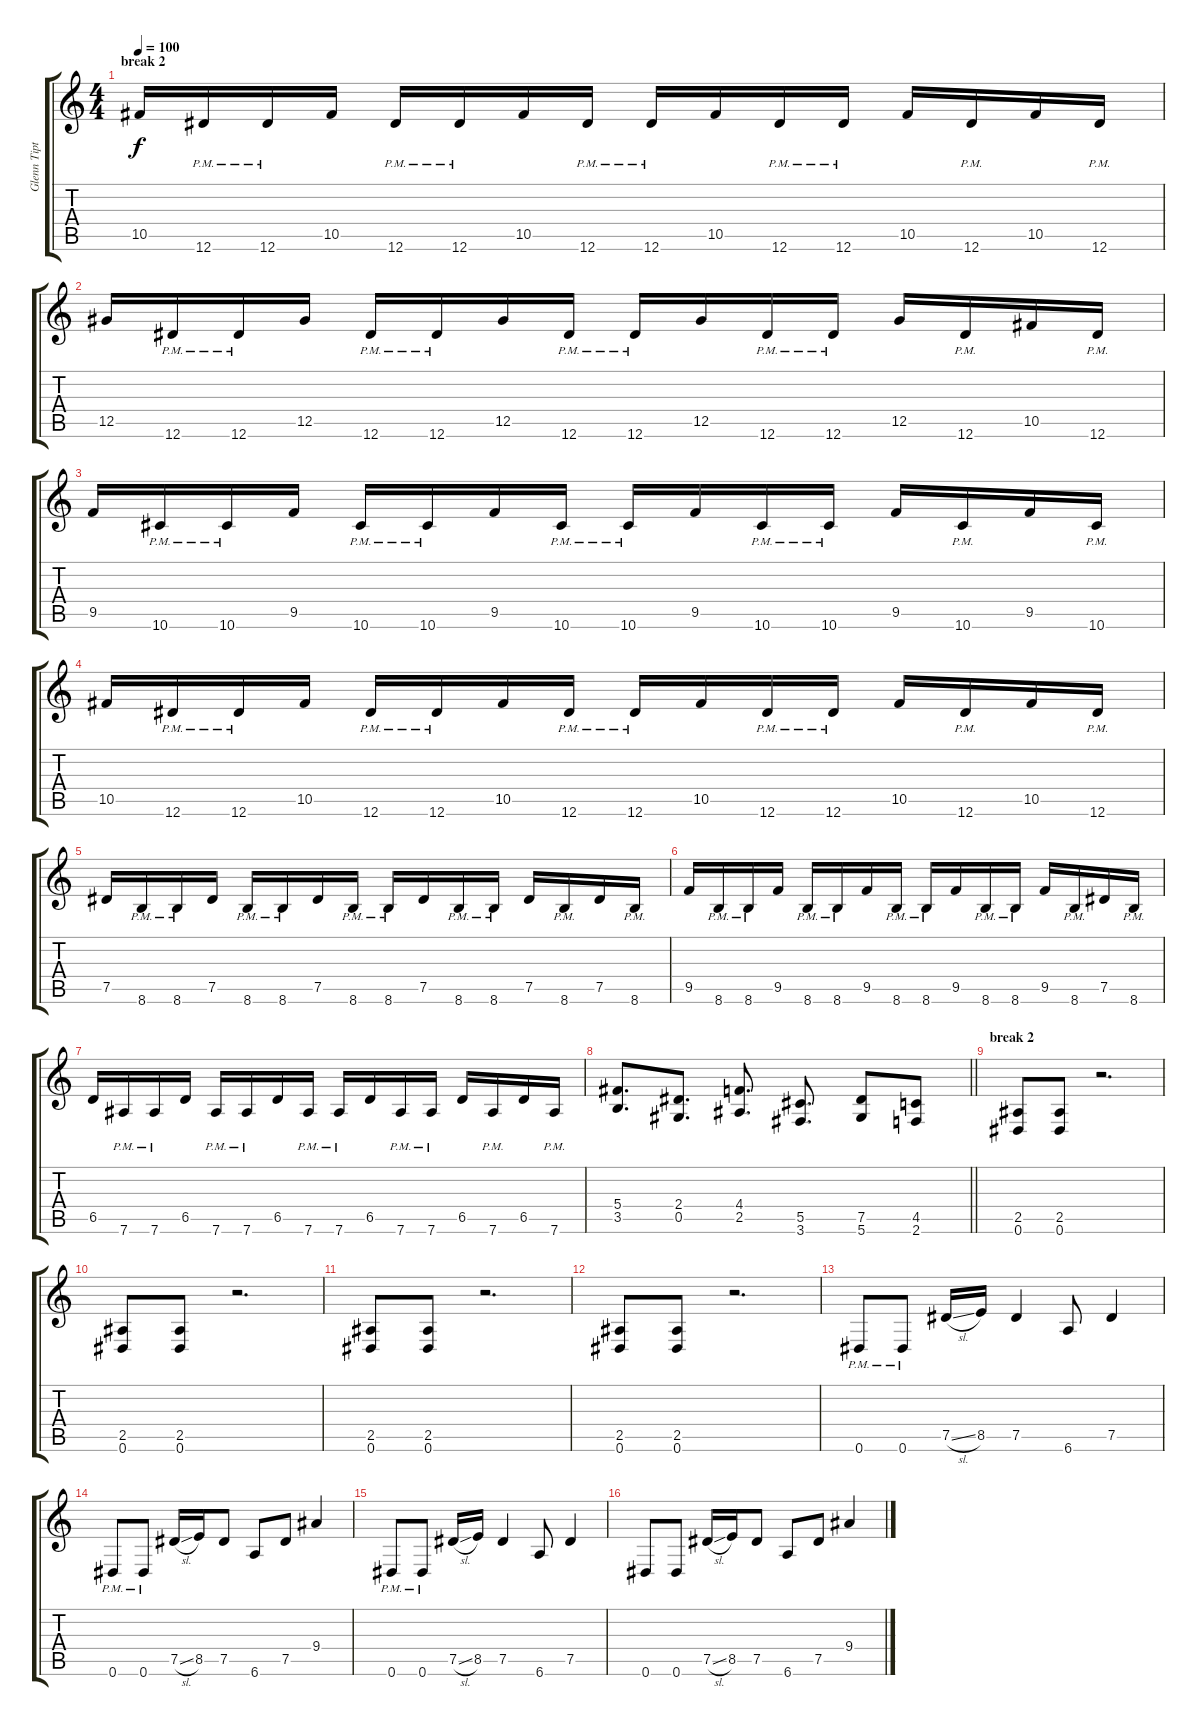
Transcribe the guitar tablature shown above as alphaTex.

\track ("Glenn Tipton" "Glenn Tipt") {instrument distortionguitar}
\staff {score tabs}
\tuning (Eb4 Bb3 Gb3 Db3 Ab2 Eb2) {hide}
\ts (4 4)
\section ("" "break 2")
\tempo 100
\clef g2
\ks c
10.5.16{dy f} 12.6{pm}.16 12.6{pm}.16 10.5.16 12.6{pm}.16 12.6{pm}.16 10.5.16 12.6{pm}.16 12.6{pm}.16 10.5.16 12.6{pm}.16 12.6{pm}.16 10.5.16 12.6{pm}.16 10.5.16 12.6{pm}.16 |
12.5.16 12.6{pm}.16 12.6{pm}.16 12.5.16 12.6{pm}.16 12.6{pm}.16 12.5.16 12.6{pm}.16 12.6{pm}.16 12.5.16 12.6{pm}.16 12.6{pm}.16 12.5.16 12.6{pm}.16 10.5.16 12.6{pm}.16 |
9.5.16 10.6{pm}.16 10.6{pm}.16 9.5.16 10.6{pm}.16 10.6{pm}.16 9.5.16 10.6{pm}.16 10.6{pm}.16 9.5.16 10.6{pm}.16 10.6{pm}.16 9.5.16 10.6{pm}.16 9.5.16 10.6{pm}.16 |
10.5.16 12.6{pm}.16 12.6{pm}.16 10.5.16 12.6{pm}.16 12.6{pm}.16 10.5.16 12.6{pm}.16 12.6{pm}.16 10.5.16 12.6{pm}.16 12.6{pm}.16 10.5.16 12.6{pm}.16 10.5.16 12.6{pm}.16 |
7.5.16 8.6{pm}.16 8.6{pm}.16 7.5.16 8.6{pm}.16 8.6{pm}.16 7.5.16 8.6{pm}.16 8.6{pm}.16 7.5.16 8.6{pm}.16 8.6{pm}.16 7.5.16 8.6{pm}.16 7.5.16 8.6{pm}.16 |
9.5.16 8.6{pm}.16 8.6{pm}.16 9.5.16 8.6{pm}.16 8.6{pm}.16 9.5.16 8.6{pm}.16 8.6{pm}.16 9.5.16 8.6{pm}.16 8.6{pm}.16 9.5.16 8.6{pm}.16 7.5.16 8.6{pm}.16 |
6.5.16 7.6{pm}.16 7.6{pm}.16 6.5.16 7.6{pm}.16 7.6{pm}.16 6.5.16 7.6{pm}.16 7.6{pm}.16 6.5.16 7.6{pm}.16 7.6{pm}.16 6.5.16 7.6{pm}.16 6.5.16 7.6{pm}.16 |
\barLineRight lightlight
(5.4 3.5).8{d} (2.4 0.5).8{d} (4.4 2.5).8{d} (5.5 3.6).8{d} (7.5 5.6).8 (4.5 2.6).8 |
\section ("" "break 2")
(2.5 0.6).8 (2.5 0.6).8 r.2{d} |
(2.5 0.6).8 (2.5 0.6).8 r.2{d} |
(2.5 0.6).8 (2.5 0.6).8 r.2{d} |
(2.5 0.6).8 (2.5 0.6).8 r.2{d} |
0.6{pm}.8 0.6{pm}.8 7.5{sl}.16 8.5.16 7.5.4 6.6.8 7.5.4 |
0.6{pm}.8 0.6{pm}.8 7.5{sl}.16 8.5.16 7.5.8 6.6.8 7.5.8 9.4.4 |
0.6{pm}.8 0.6{pm}.8 7.5{sl}.16 8.5.16 7.5.4 6.6.8 7.5.4 |
0.6.8 0.6.8 7.5{sl}.16 8.5.16 7.5.8 6.6.8 7.5.8 9.4.4
